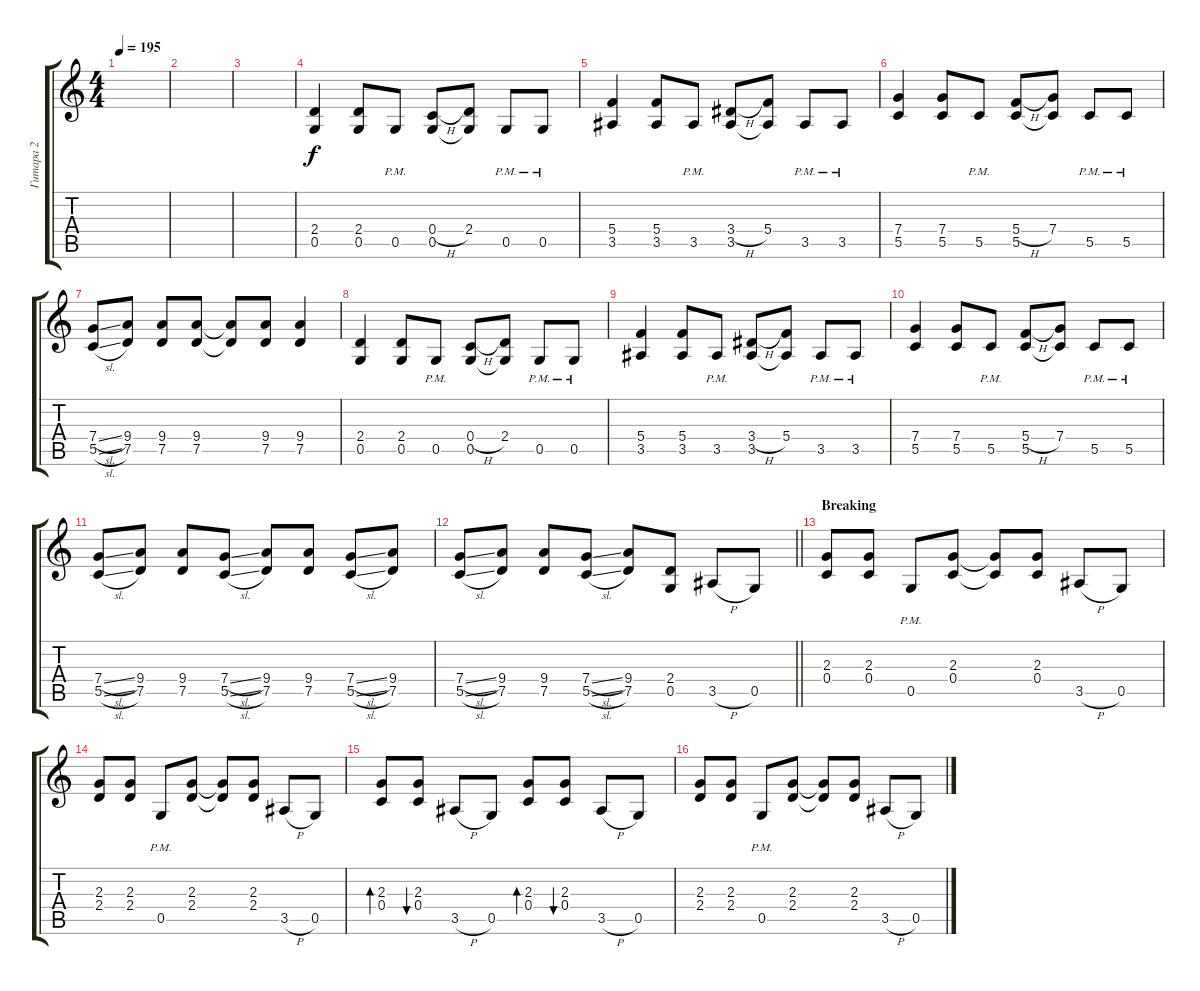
\track ("Гитара 2" "Гитара 2") {instrument distortionguitar}
\staff {score tabs}
\tuning (D4 A3 F3 C3 G2 D2) {hide}
\ts (4 4)
\tempo 195
\clef g2
\ks c
|
|
|
(2.4 0.5).4 (2.4 0.5).8 0.5{pm}.8 (0.4{h} 0.5).8 (2.4 0.5{t}).8 0.5{pm}.8 0.5{pm}.8 |
(5.4 3.5).4 (5.4 3.5).8 3.5{pm}.8 (3.4{h} 3.5).8 (5.4 3.5{t}).8 3.5{pm}.8 3.5{pm}.8 |
(7.4 5.5).4 (7.4 5.5).8 5.5{pm}.8 (5.4{h} 5.5).8 (7.4 5.5{t}).8 5.5{pm}.8 5.5{pm}.8 |
(7.4{sl} 5.5{sl}).8 (9.4 7.5).8 (9.4 7.5).8 (9.4 7.5).8 (9.4{t} 7.5{t}).8 (9.4 7.5).8 (9.4 7.5).4 |
(2.4 0.5).4 (2.4 0.5).8 0.5{pm}.8 (0.4{h} 0.5).8 (2.4 0.5{t}).8 0.5{pm}.8 0.5{pm}.8 |
(5.4 3.5).4 (5.4 3.5).8 3.5{pm}.8 (3.4{h} 3.5).8 (5.4 3.5{t}).8 3.5{pm}.8 3.5{pm}.8 |
(7.4 5.5).4 (7.4 5.5).8 5.5{pm}.8 (5.4{h} 5.5).8 (7.4 5.5{t}).8 5.5{pm}.8 5.5{pm}.8 |
(7.4{sl} 5.5{sl}).8 (9.4 7.5).8 (9.4 7.5).8 (7.4{sl} 5.5{sl}).8 (9.4 7.5).8 (9.4 7.5).8 (7.4{sl} 5.5{sl}).8 (9.4 7.5).8 |
\barLineRight lightlight
(7.4{sl} 5.5{sl}).8 (9.4 7.5).8 (9.4 7.5).8 (7.4{sl} 5.5{sl}).8 (9.4 7.5).8 (2.4 0.5).8 3.5{h}.8 0.5.8 |
\section ("" "Breaking")
(2.3 0.4).8 (2.3 0.4).8 0.5{pm}.8 (2.3 0.4).8 (2.3{t} 0.4{t}).8 (2.3 0.4).8 3.5{h}.8 0.5.8 |
(2.3 2.4).8 (2.3 2.4).8 0.5{pm}.8 (2.3 2.4).8 (2.3{t} 2.4{t}).8 (2.3 2.4).8 3.5{h}.8 0.5.8 |
(2.3 0.4).8{bd 60} (2.3 0.4).8{bu 60} 3.5{h}.8 0.5.8 (2.3 0.4).8{bd 60} (2.3 0.4).8{bu 60} 3.5{h}.8 0.5.8 |
(2.3 2.4).8 (2.3 2.4).8 0.5{pm}.8 (2.3 2.4).8 (2.3{t} 2.4{t}).8 (2.3 2.4).8 3.5{h}.8 0.5.8
